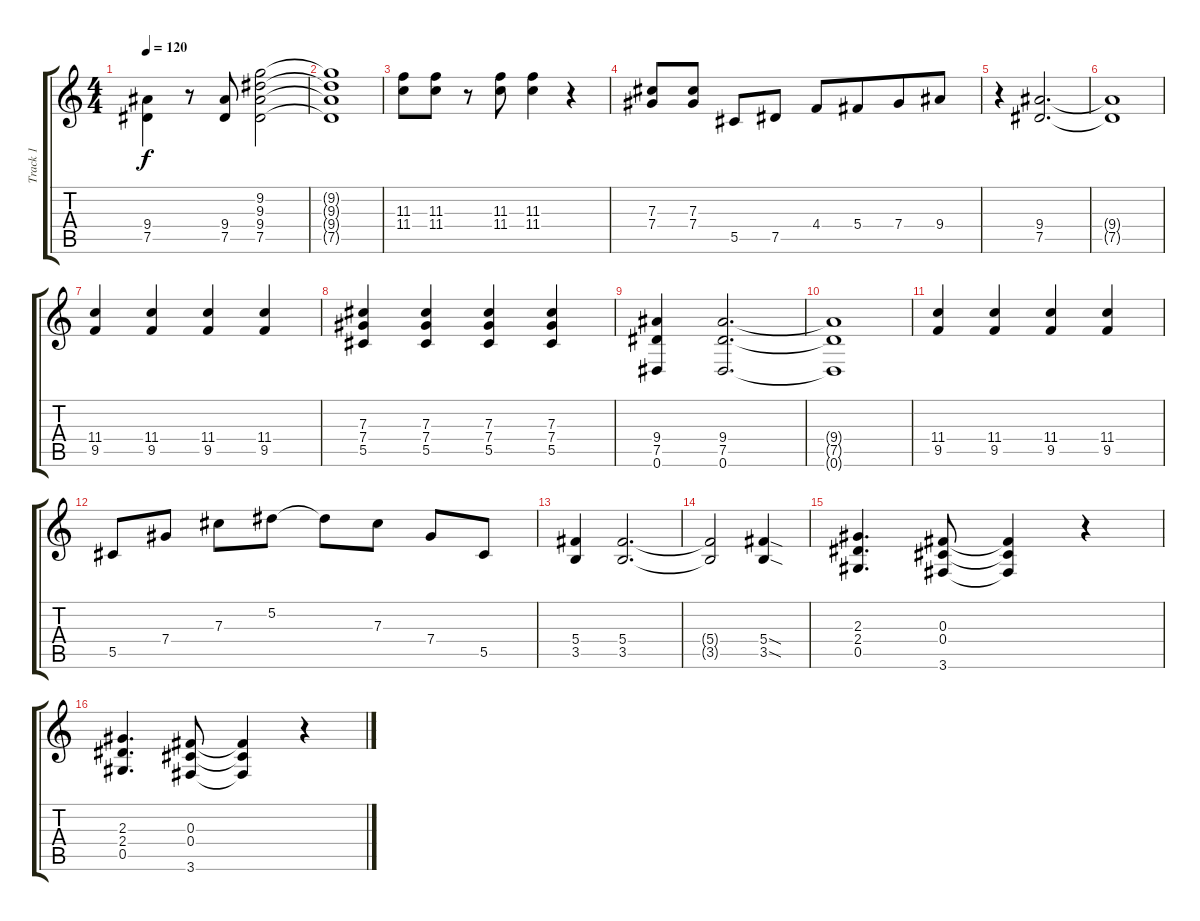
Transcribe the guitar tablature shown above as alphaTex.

\track ("Track 1" "Track 1") {instrument overdrivenguitar}
\staff {score tabs}
\tuning (Eb4 Bb3 Gb3 Db3 Ab2 Eb2) {hide}
\ts (4 4)
\tempo 120
\clef g2
\ks c
(9.4 7.5).4{dy f beam Down} r.8 (9.4 7.5).8 (9.2 9.3 9.4 7.5).2 |
(9.2{t} 9.3{t} 9.4{t} 7.5{t}).1 |
(11.3 11.4).8 (11.3 11.4).8 r.8 (11.3 11.4).8 (11.3 11.4).4 r.4 |
(7.3 7.4).8 (7.3 7.4).8 5.5.8 7.5.8 4.4.8 5.4.8{beam merge} 7.4.8 9.4.8 |
r.4 (9.4 7.5).2{d} |
(9.4{t} 7.5{t}).1 |
(11.4 9.5).4 (11.4 9.5).4 (11.4 9.5).4 (11.4 9.5).4 |
(7.3 7.4 5.5).4 (7.3 7.4 5.5).4 (7.3 7.4 5.5).4 (7.3 7.4 5.5).4 |
(9.4 7.5 0.6).4 (9.4 7.5 0.6).2{d} |
(9.4{t} 7.5{t} 0.6{t}).1 |
(11.4 9.5).4 (11.4 9.5).4 (11.4 9.5).4 (11.4 9.5).4 |
5.5.8 7.4.8 7.3.8 5.2.8 5.2{t}.8 7.3.8 7.4.8 5.5.8 |
(5.4 3.5).4 (5.4 3.5).2{d} |
(5.4{t} 3.5{t}).2 (5.4{sod} 3.5{sod}).4 |
(2.3 2.4 0.5).4{d} (0.3 0.4 3.6).8 (0.3{t} 0.4{t} 3.6{t}).4 r.4 |
(2.3 2.4 0.5).4{d} (0.3 0.4 3.6).8 (0.3{t} 0.4{t} 3.6{t}).4 r.4
